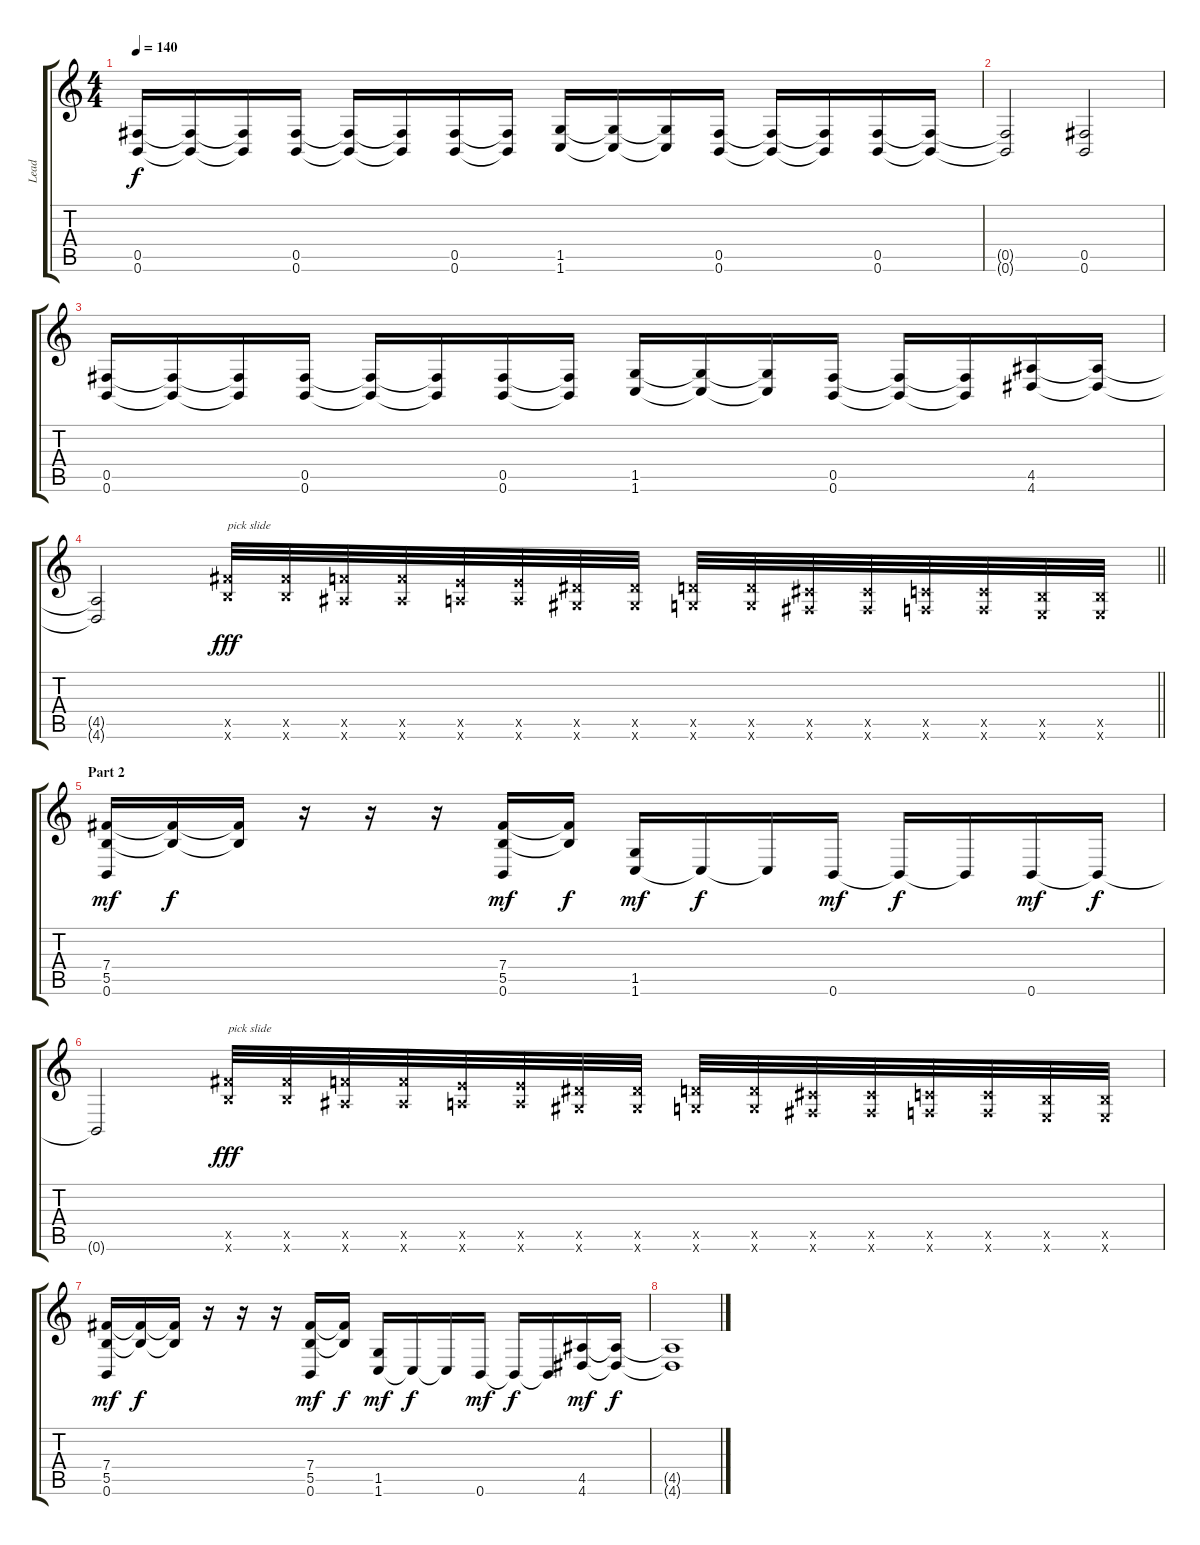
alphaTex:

\track ("Lead" "Lead") {instrument distortionguitar}
\staff {score tabs}
\tuning (Db4 Ab3 E3 B2 Gb2 B1) {hide}
\ts (4 4)
\tempo 140
\clef g2
\ks c
(0.5 0.6).16{dy f} (0.5{t} 0.6{t}).16 (0.5{t} 0.6{t}).16 (0.5 0.6).16 (0.5{t} 0.6{t}).16 (0.5{t} 0.6{t}).16 (0.5 0.6).16 (0.5{t} 0.6{t}).16 (1.5 1.6).16 (1.5{t} 1.6{t}).16 (1.5{t} 1.6{t}).16 (0.5 0.6).16 (0.5{t} 0.6{t}).16 (0.5{t} 0.6{t}).16 (0.5 0.6).16 (0.5{t} 0.6{t}).16 |
(0.5{t} 0.6{t}).2 (0.5 0.6).2 |
(0.5 0.6).16 (0.5{t} 0.6{t}).16 (0.5{t} 0.6{t}).16 (0.5 0.6).16 (0.5{t} 0.6{t}).16 (0.5{t} 0.6{t}).16 (0.5 0.6).16 (0.5{t} 0.6{t}).16 (1.5 1.6).16 (1.5{t} 1.6{t}).16 (1.5{t} 1.6{t}).16 (0.5 0.6).16 (0.5{t} 0.6{t}).16 (0.5{t} 0.6{t}).16 (4.5 4.6).16 (4.5{t} 4.6{t}).16 |
\barLineRight lightlight
(4.5{t} 4.6{t}).2 (12.5{x} 12.6{x}).32{txt "pick slide" dy fff} (12.5{x} 12.6{x}).32 (11.5{x} 11.6{x}).32 (11.5{x} 11.6{x}).32 (10.5{x} 10.6{x}).32 (10.5{x} 10.6{x}).32 (9.5{x} 9.6{x}).32 (9.5{x} 9.6{x}).32 (8.5{x} 8.6{x}).32 (8.5{x} 8.6{x}).32 (7.5{x} 7.6{x}).32 (7.5{x} 7.6{x}).32 (6.5{x} 6.6{x}).32 (6.5{x} 6.6{x}).32 (5.5{x} 5.6{x}).32 (5.5{x} 5.6{x}).32 |
\section ("" "Part 2")
(7.4 5.5 0.6).16{dy mf} (7.4{t} 5.5{t}).16{dy f} (7.4{t} 5.5{t}).16 r.16 r.16 r.16 (7.4 5.5 0.6).16{dy mf} (7.4{t} 5.5{t}).16{dy f} (1.5 1.6).16{dy mf} 1.6{t}.16{dy f} 1.6{t}.16 0.6.16{dy mf} 0.6{t}.16{dy f} 0.6{t}.16 0.6.16{dy mf} 0.6{t}.16{dy f} |
0.6{t}.2 (12.5{x} 12.6{x}).32{txt "pick slide" dy fff} (12.5{x} 12.6{x}).32 (11.5{x} 11.6{x}).32 (11.5{x} 11.6{x}).32 (10.5{x} 10.6{x}).32 (10.5{x} 10.6{x}).32 (9.5{x} 9.6{x}).32 (9.5{x} 9.6{x}).32 (8.5{x} 8.6{x}).32 (8.5{x} 8.6{x}).32 (7.5{x} 7.6{x}).32 (7.5{x} 7.6{x}).32 (6.5{x} 6.6{x}).32 (6.5{x} 6.6{x}).32 (5.5{x} 5.6{x}).32 (5.5{x} 5.6{x}).32 |
(7.4 5.5 0.6).16{dy mf} (7.4{t} 5.5{t}).16{dy f} (7.4{t} 5.5{t}).16 r.16 r.16 r.16 (7.4 5.5 0.6).16{dy mf} (7.4{t} 5.5{t}).16{dy f} (1.5 1.6).16{dy mf} 1.6{t}.16{dy f} 1.6{t}.16 0.6.16{dy mf} 0.6{t}.16{dy f} 0.6{t}.16 (4.5 4.6).16{dy mf} (4.5{t} 4.6{t}).16{dy f} |
(4.5{t} 4.6{t}).1
